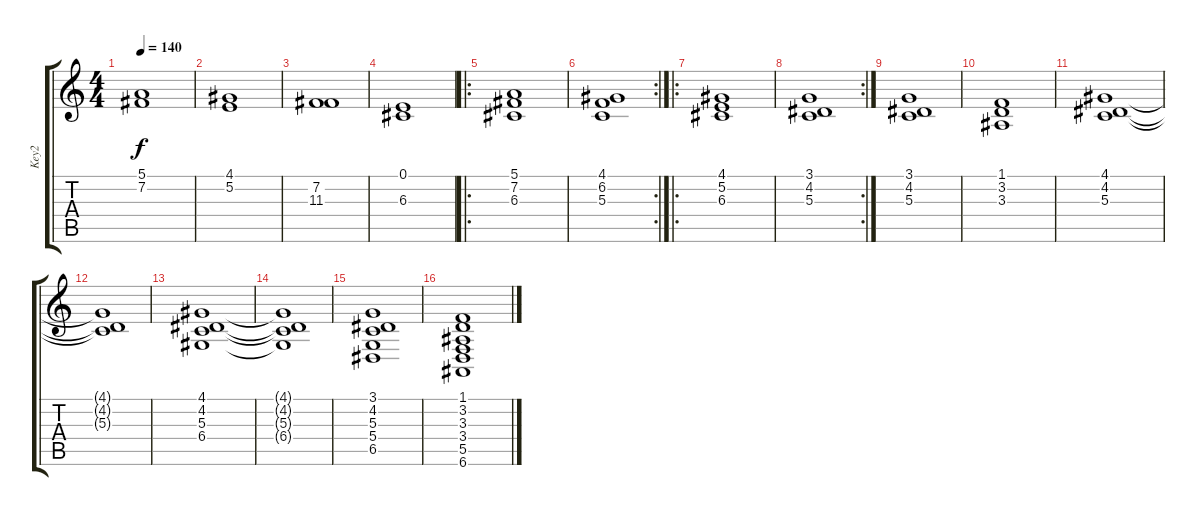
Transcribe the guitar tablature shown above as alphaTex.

\track ("Key2" "Key2") {instrument synthstrings2}
\staff {score tabs}
\tuning (E4 B3 G3 D3 A2 E2) {hide}
\ts (4 4)
\tempo 140
\clef g2
\ks c
(5.1 7.2).1{dy f} |
(4.1 5.2).1 |
(7.2 11.3).1 |
(0.1 6.3).1 |
\ro
(5.1 7.2 6.3).1{volume 13 balance 6 instrument synthstrings2} |
\rc 2
(4.1 6.2 5.3).1 |
\ro
(4.1 5.2 6.3).1 |
\rc 2
(3.1 4.2 5.3).1 |
(3.1 4.2 5.3).1 |
(1.1 3.2 3.3).1 |
(4.1 4.2 5.3).1 |
(4.1{t} 4.2{t} 5.3{t}).1 |
(4.1 4.2 5.3 6.4).1 |
(4.1{t} 4.2{t} 5.3{t} 6.4{t}).1 |
(3.1 4.2 5.3 5.4 6.5).1 |
(1.1 3.2 3.3 3.4 5.5 6.6).1
